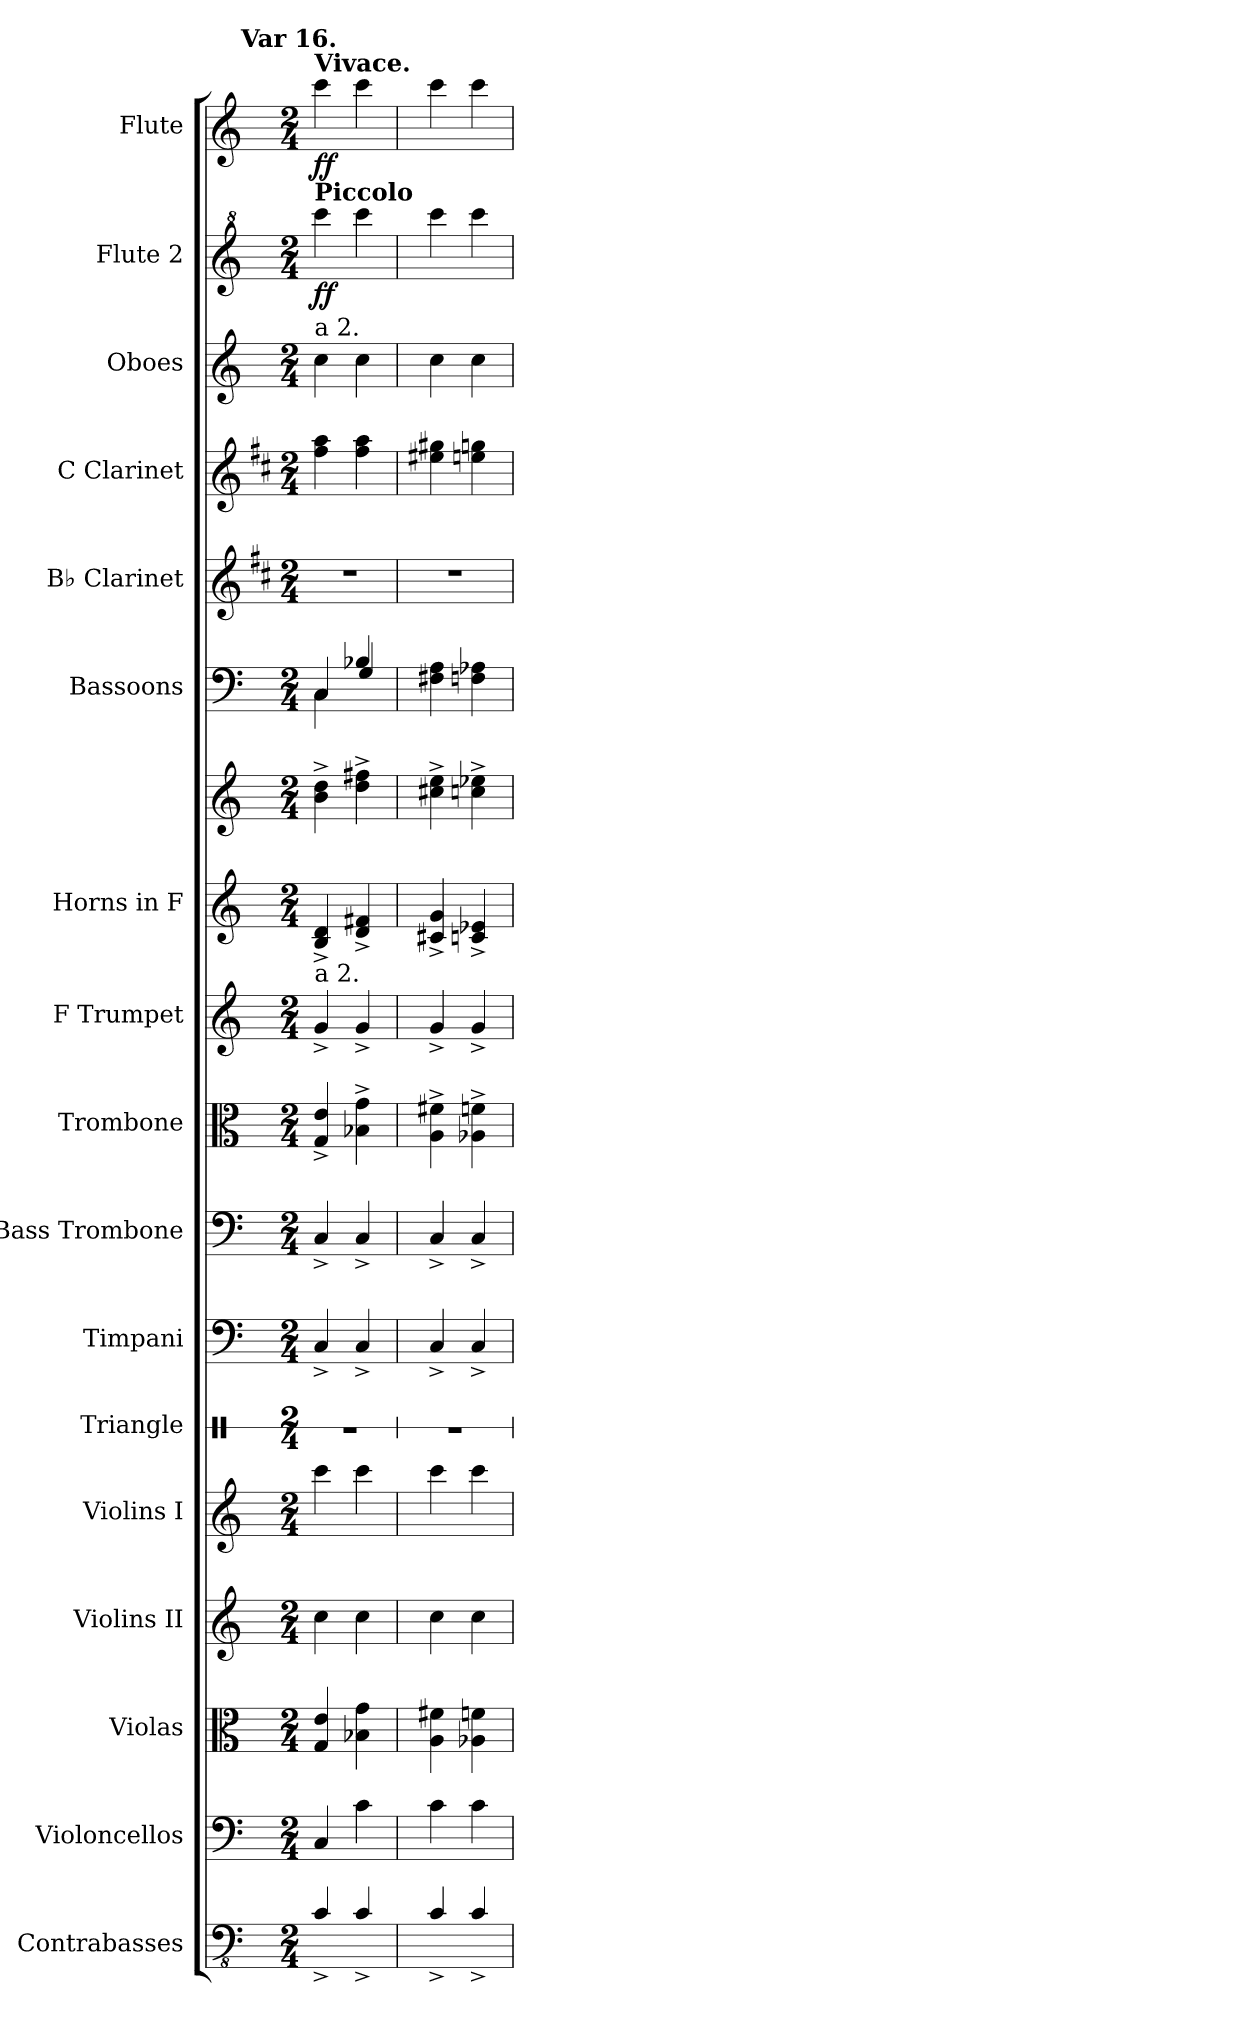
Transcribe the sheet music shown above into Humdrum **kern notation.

**kern	**kern	**kern	**kern	**kern	**kern	**kern	**kern	**kern	**kern	**kern	**kern	**kern	**kern	**kern	**kern	**kern	**dynam	**kern	**dynam
*part17	*part16	*part15	*part14	*part13	*part12	*part11	*part10	*part9	*part8	*part7	*part7	*part6	*part5	*part4	*part3	*part2	*part2	*part1	*part1
*staff18	*staff17	*staff16	*staff15	*staff14	*staff13	*staff12	*staff11	*staff10	*staff9	*staff8	*staff7	*staff6	*staff5	*staff4	*staff3	*staff2	*staff2	*staff1	*staff1
*I"Contrabasses	*I"Violoncellos	*I"Violas	*I"Violins II	*I"Violins I	*I"Triangle	*I"Timpani	*I"Bass Trombone	*I"Trombone	*I"F Trumpet	*I"Horns in F	*	*I"Bassoons	*I"B♭ Clarinet	*I"C Clarinet	*I"Oboes	*I"Flute 2	*	*I"Flute	*
*I'Cb.	*I'Vc.	*I'Vla.	*I'Vln. II	*I'Vln. I	*I'Trgl.	*I'Timp.	*I'B. Tbn.	*I'Tbn.	*I'F Tpt.	*	*	*I'Bsn.	*I'B♭ Cl.	*I'C Cl.	*I'Ob.	*I'Fl. 2	*	*I'Fl. 2	*
*	*	*	*	*	*stria1	*	*	*	*	*	*	*	*	*	*	*	*	*	*
*clefFv4	*clefF4	*clefC3	*clefG2	*clefG2	*clefX	*clefF4	*clefF4	*clefC3	*clefG2	*clefG2	*clefG2	*clefF4	*clefG2	*clefG2	*clefG2	*clefG^2	*	*clefG2	*
*ITrd7c12	*	*	*	*	*	*	*	*	*ITrd-3c-5	*ITrd4c7	*ITrd4c7	*	*ITrd1c2	*ITrd1c2	*	*	*	*	*
*k[]	*k[]	*k[]	*k[]	*k[]	*k[]	*k[]	*k[]	*k[]	*k[b-]	*k[b-]	*k[b-]	*k[]	*k[]	*k[]	*k[]	*k[]	*	*k[]	*
*M2/4	*M2/4	*M2/4	*M2/4	*M2/4	*M2/4	*M2/4	*M2/4	*M2/4	*M2/4	*M2/4	*M2/4	*M2/4	*M2/4	*M2/4	*M2/4	*M2/4	*	*M2/4	*
*MM168	*MM168	*MM168	*MM168	*MM168	*MM168	*MM168	*MM168	*MM168	*MM168	*MM168	*MM168	*MM168	*MM168	*MM168	*MM168	*MM168	*	*MM168	*
!!LO:REH:place=s1:a:B:enc=none:fs=14:t=Var 16.
=1	=1	=1	=1	=1	=1	=1	=1	=1	=1	=1	=1	=1	=1	=1	=1	=1	=1	=1	=1
*	*	*	*	*	*	*	*	*	*	*	*	*^	*	*	*	*	*	*	*
!	!	!	!	!	!	!	!	!	!	!	!	!	!	!	!	!	!	!	!LO:TX:a:B:t=Vivace.	!
!	!	!	!	!	!	!	!	!	!	!	!	!	!	!	!	!	!LO:TX:a:B:t=Piccolo	!	!	!
!	!	!	!	!	!	!	!	!	!	!	!	!	!	!	!	!LO:TX:a:t=a 2.	!	!	!	!
!	!	!	!	!	!	!	!	!	!LO:TX:a:t=a 2.	!	!	!	!	!	!	!	!	!	!	!
!	!	!	!	!	!	!	!	!	!	!	!	!	!	!	!	!	!	!LO:DY:b	!	!LO:DY:b
4CC^/	4C/	4G/ 4e/	4cc\	4ccc\	2r	4C^/	4C^/	4G/^ 4e/^	4cc^/	4E/^ 4G/^	4e\^ 4g\^	4C/	4C\	2r	4ee\ 4gg\	4cc\	4cccc\	ff	4ccc\	ff
4CC^/	4c\	4B-X\ 4g\	4cc\	4ccc\	.	4C^/	4C^/	4B-X\^ 4g\^	4cc^/	4G/^ 4Bn/^	4g\^ 4bn\^	4B-X/	4G/	.	4ee\ 4gg\	4cc\	4cccc\	.	4ccc\	.
*	*	*	*	*	*	*	*	*	*	*	*	*v	*v	*	*	*	*	*	*	*
=2	=2	=2	=2	=2	=2	=2	=2	=2	=2	=2	=2	=2	=2	=2	=2	=2	=2	=2	=2
4CC^/	4c\	4A\ 4f#X\	4cc\	4ccc\	2r	4C^/	4C^/	4A\^ 4f#X\^	4cc^/	4F#X/^ 4c/^	4f#X\^ 4a\^	4F#X\ 4A\	2r	4dd#X\ 4ff#X\	4cc\	4cccc\	.	4ccc\	.
4CC^/	4c\	4A-X\ 4fn\	4cc\	4ccc\	.	4C^/	4C^/	4A-X\^ 4fn\^	4cc^/	4Fn/^ 4A-X/^	4fn\^ 4a-X\^	4Fn\ 4A-X\	.	4ddn\ 4ffn\	4cc\	4cccc\	.	4ccc\	.
=	=	=	=	=	=	=	=	=	=	=	=	=	=	=	=	=	=	=	=
*-	*-	*-	*-	*-	*-	*-	*-	*-	*-	*-	*-	*-	*-	*-	*-	*-	*-	*-	*-
